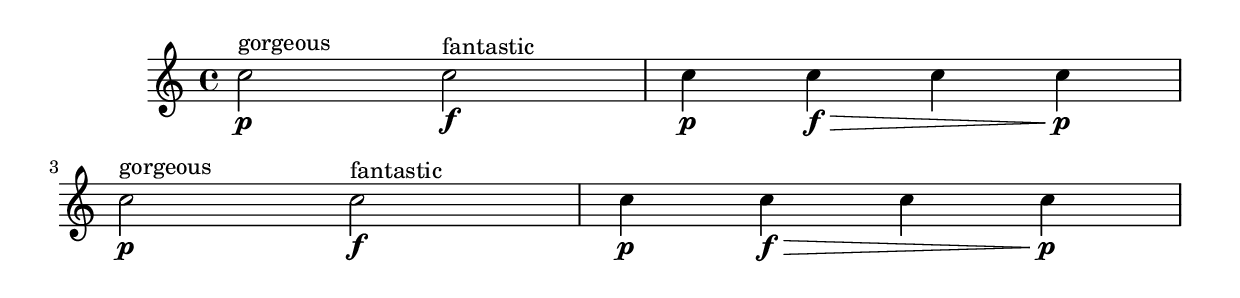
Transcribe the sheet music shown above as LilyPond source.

%% Do not edit this file; it is automatically
%% generated from LSR http://lsr.dsi.unimi.it
%% This file is in the public domain.
\version "2.13.20"

\header {
  lsrtags = "tweaks-and-overrides, spacing"

%% Translation of GIT committish: 0b55335aeca1de539bf1125b717e0c21bb6fa31b
  texidoces = "
Mediante el establecimiento de la propiedad @code{'Y-extent} a un valor
adecuado, todos los objetos @code{DynamicLineSpanner} (reguladores e
indicaciones dinámicas textuales) se pueden alinear con un punto de
referencia común, independientemente de sus dimensiones.  De esta
manera, todos los elementos estarán alineados verticalmente,
produciendo así un resultado más satisfactorio.

Se usa una idea similar para alinear las inscripciones de texto a lo
largo de su línea de base.

"
  doctitlees = "Indicaciones dinámicas y textuales alineadas verticalmente"

%% Translation of GIT committish: 0a868be38a775ecb1ef935b079000cebbc64de40
texidocde = "
Indem man die @code{'Y-extent}-Eigenschaft auf einen passenden Wert setzt,
können alle @code{DynamicLineSpanner}-Objekte (Crescendo-Klammern und
Dynamik-Texte)  (hairpins and dynamic texts) unabhängig von ihrer
wirklichen Ausdehnung an einem gemeinsamen Referenzpunkt ausgerichtet werden.
Auf diese Weise ist jedes Element vertikal ausgerichtet und der Notensatz
sieht ansprechender aus.

Die gleiche Idee wird benutzt, um Textbeschriftungen an ihrer
Grundlinie auszurichten.

"
  doctitlede = "Vertikale Ausrichtung von Dynamik und Textbeschriftung beeinflussen"
%% Translation of GIT committish: 217cd2b9de6e783f2a5c8a42be9c70a82195ad20
  texidocfr = "
Vous pourrez, en jouant sur la propriété @code{'Y-extent}, aligner les
différents objets @code{DynamicLineSpanner} (souflets ou textuels)
quelle que soit leur étendue, par rapport à un même point de référence.
Tous les éléments seront alors centrés sur une même ligne, ce qui sera
visuellement plus agréable.

C'est le même principe qui sert à aligner les indications textuelles sur
une ligne de référence.

"
  doctitlefr = "Alignement vertical des nuances indications textuelles"


  texidoc = "
By setting the @code{'Y-extent} property to a suitable value, all
@code{DynamicLineSpanner} objects (hairpins and dynamic texts) can be
aligned to a common reference point, regardless of their actual extent.
This way, every element will be vertically aligned, thus producing a
more pleasing output.

The same idea is used to align the text scripts along their baseline.

"
  doctitle = "Vertically aligned dynamics and textscripts"
} % begin verbatim

music = \relative c'' {
  c2\p^\markup { gorgeous } c\f^\markup { fantastic }
  c4\p c\f\> c c\!\p
}

{
  \music \break
  \override DynamicLineSpanner #'staff-padding = #2.0
  \override DynamicLineSpanner #'Y-extent = #'(-1.5 . 1.5)
  \override TextScript #'Y-extent = #'(-1.5 . 1.5)
  \music
}

